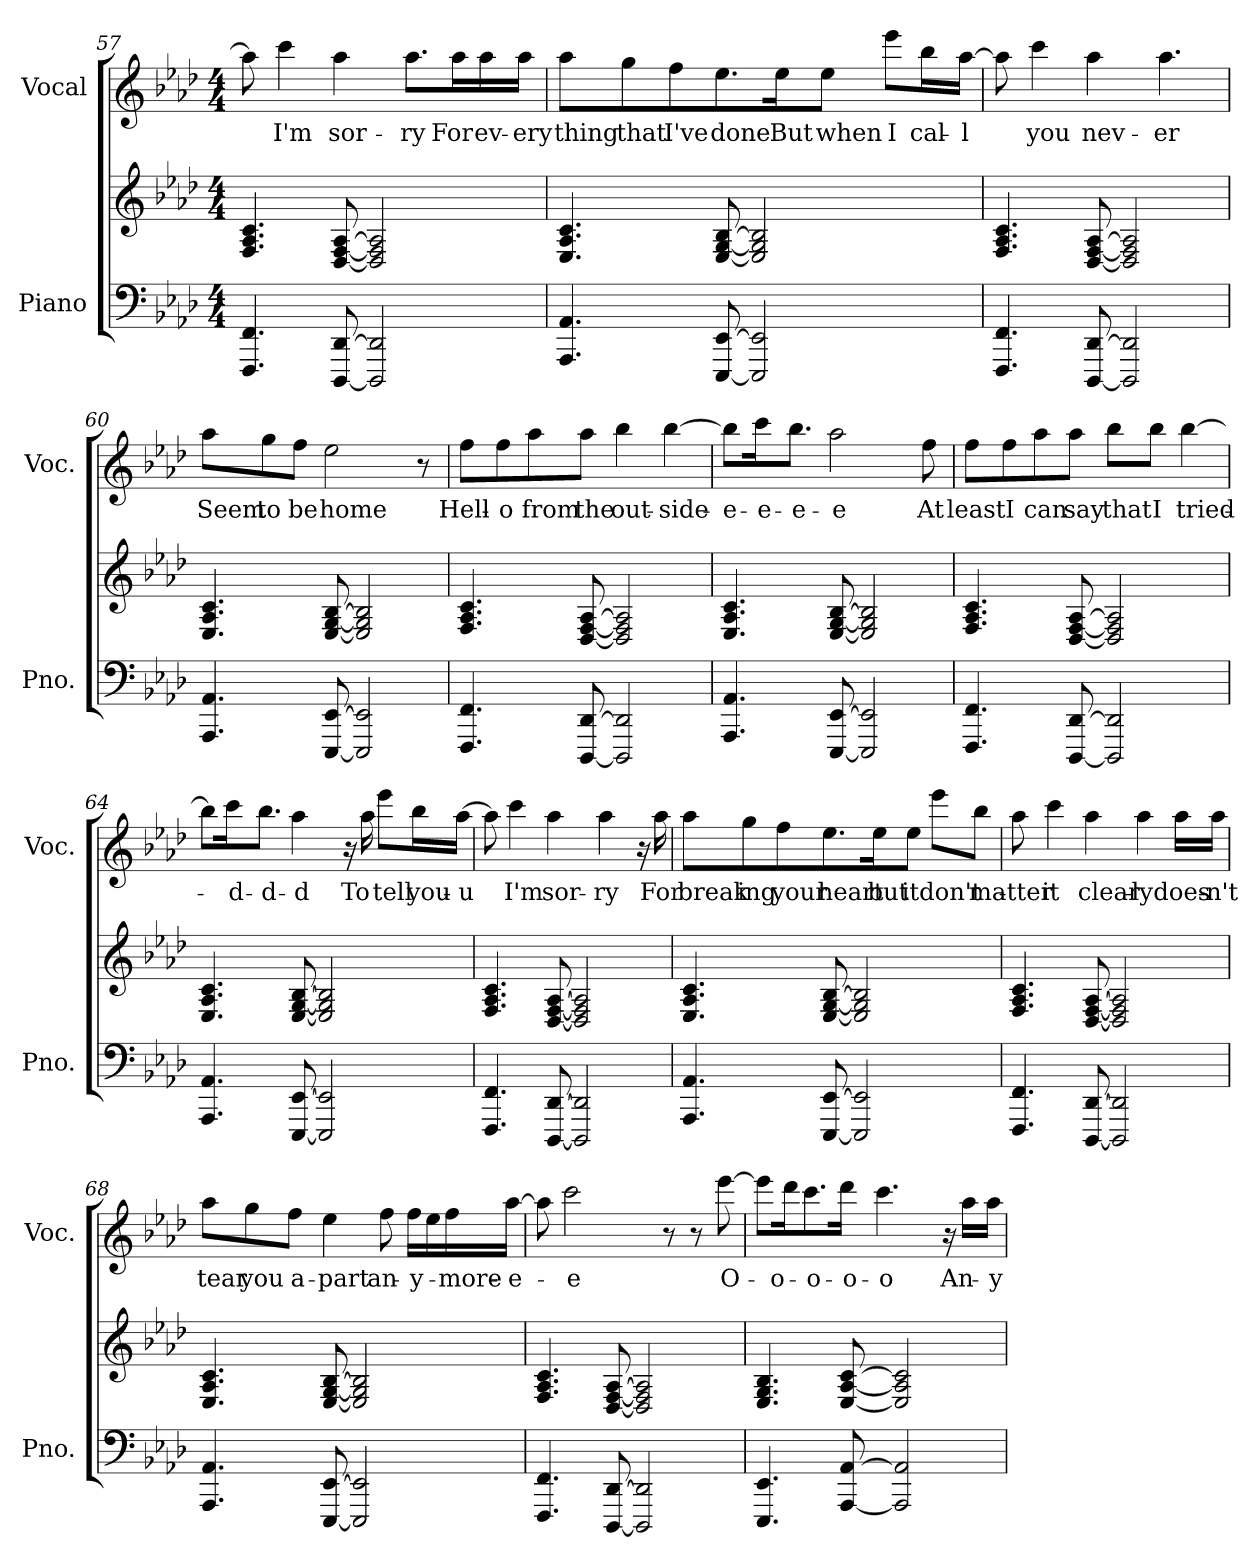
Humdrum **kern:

**kern	**kern	**kern	**text
*part2	*part2	*part1	*part1
*staff3	*staff2	*staff1	*staff1
*I"Piano	*	*I"Vocal	*
*I'Pno.	*	*I'Voc.	*
*clefF4	*clefG2	*clefG2	*
*k[b-e-a-d-]	*k[b-e-a-d-]	*k[b-e-a-d-]	*
*M4/4	*M4/4	*M4/4	*
=57	=57	=57	=57
4.FFF/ 4.FF/	4.F/ 4.A-/ 4.c/	8aa-\]	.
.	.	4ccc\	I'm
[8DDD-/ [8DD-/	[8D-/ [8F/ [8A-/	4aa-\	sor-
2DDD-/] 2DD-/]	2D-/] 2F/] 2A-/]	.	.
.	.	8.aa-\L	-ry
.	.	16aa-\L	For
.	.	16aa-\	ev-
.	.	16aa-\JJ	-ery
!!LO:LB:g=z
=58	=58	=58	=58
4.AAA-/ 4.AA-/	4.E-/ 4.A-/ 4.c/	8aa-\L	thing
.	.	8gg\	that
.	.	8ff\	I've
[8EEE-/ [8EE-/	[8E-/ [8G/ [8B-/	8.ee-\	done
2EEE-/] 2EE-/]	2E-/] 2G/] 2B-/]	.	.
.	.	16ee-\K	But
.	.	8ee-\J	when
.	.	8eee-\L	I
.	.	16bb-\L	cal-
.	.	[16aa-\JJ	-l
=59	=59	=59	=59
4.FFF/ 4.FF/	4.F/ 4.A-/ 4.c/	8aa-\]	.
.	.	4ccc\	you
[8DDD-/ [8DD-/	[8D-/ [8F/ [8A-/	4aa-\	nev-
2DDD-/] 2DD-/]	2D-/] 2F/] 2A-/]	.	.
.	.	4.aa-\	-er
=60	=60	=60	=60
4.AAA-/ 4.AA-/	4.E-/ 4.A-/ 4.c/	8aa-\L	Seem
.	.	8gg\	to
.	.	8ff\J	be
[8EEE-/ [8EE-/	[8E-/ [8G/ [8B-/	2ee-\	home
2EEE-/] 2EE-/]	2E-/] 2G/] 2B-/]	.	.
.	.	8r	.
!!LO:PB:g=z
=61	=61	=61	=61
4.FFF/ 4.FF/	4.F/ 4.A-/ 4.c/	8ff\L	Hell-
.	.	8ff\	-o
.	.	8aa-\	from
[8DDD-/ [8DD-/	[8D-/ [8F/ [8A-/	8aa-\J	the
2DDD-/] 2DD-/]	2D-/] 2F/] 2A-/]	4bb-\	out-
.	.	[4bb-\	-side-
=62	=62	=62	=62
4.AAA-/ 4.AA-/	4.E-/ 4.A-/ 4.c/	8bb-\L]	-e-
.	.	16ccc\K	-e-
.	.	8.bb-\J	-e-
[8EEE-/ [8EE-/	[8E-/ [8G/ [8B-/	2aa-\	-e
2EEE-/] 2EE-/]	2E-/] 2G/] 2B-/]	.	.
.	.	8ff\	At
=63	=63	=63	=63
4.FFF/ 4.FF/	4.F/ 4.A-/ 4.c/	8ff\L	least
.	.	8ff\	I
.	.	8aa-\	can
[8DDD-/ [8DD-/	[8D-/ [8F/ [8A-/	8aa-\J	say
2DDD-/] 2DD-/]	2D-/] 2F/] 2A-/]	8bb-\L	that
.	.	8bb-\J	I
.	.	[4bb-\	tried-
!!LO:LB:g=z
=64	=64	=64	=64
4.AAA-/ 4.AA-/	4.E-/ 4.A-/ 4.c/	8bb-\L]	.
.	.	16ccc\K	-d-
.	.	8.bb-\J	-d-
[8EEE-/ [8EE-/	[8E-/ [8G/ [8B-/	4aa-\	-d
2EEE-/] 2EE-/]	2E-/] 2G/] 2B-/]	.	.
.	.	16r	.
.	.	16aa-\	To
.	.	8eee-\L	tell
.	.	16bb-\L	you-
.	.	[16aa-\JJ	-u
=65	=65	=65	=65
4.FFF/ 4.FF/	4.F/ 4.A-/ 4.c/	8aa-\]	.
.	.	4ccc\	I'm
[8DDD-/ [8DD-/	[8D-/ [8F/ [8A-/	4aa-\	sor-
2DDD-/] 2DD-/]	2D-/] 2F/] 2A-/]	.	.
.	.	4aa-\	-ry
.	.	16r	.
.	.	16aa-\	For
!!LO:LB:g=z
=66	=66	=66	=66
4.AAA-/ 4.AA-/	4.E-/ 4.A-/ 4.c/	8aa-\L	break-
.	.	8gg\	-ing
.	.	8ff\	your
[8EEE-/ [8EE-/	[8E-/ [8G/ [8B-/	8.ee-\	heart
2EEE-/] 2EE-/]	2E-/] 2G/] 2B-/]	.	.
.	.	16ee-\K	but
.	.	8ee-\J	it
.	.	8eee-\L	don't
.	.	8bb-\J	ma-
=67	=67	=67	=67
4.FFF/ 4.FF/	4.F/ 4.A-/ 4.c/	8aa-\	-tter
.	.	4ccc\	it
[8DDD-/ [8DD-/	[8D-/ [8F/ [8A-/	4aa-\	clear-
2DDD-/] 2DD-/]	2D-/] 2F/] 2A-/]	.	.
.	.	4aa-\	-ly
.	.	16aa-\LL	does-
.	.	16aa-\JJ	-n't
!!LO:PB:g=z
=68	=68	=68	=68
4.AAA-/ 4.AA-/	4.E-/ 4.A-/ 4.c/	8aa-\L	tear
.	.	8gg\	you
.	.	8ff\J	a-
[8EEE-/ [8EE-/	[8E-/ [8G/ [8B-/	4ee-\	-part
2EEE-/] 2EE-/]	2E-/] 2G/] 2B-/]	.	.
.	.	8ff\	an-
.	.	16ff\LL	-y-
.	.	16ee-\	.
.	.	16ff\	-more-
.	.	[16aa-\JJ	-e-
=69	=69	=69	=69
4.FFF/ 4.FF/	4.F/ 4.A-/ 4.c/	8aa-\]	.
.	.	2ccc\	-e
[8DDD-/ [8DD-/	[8D-/ [8F/ [8A-/	.	.
2DDD-/] 2DD-/]	2D-/] 2F/] 2A-/]	.	.
.	.	8r	.
.	.	8r	.
.	.	[8eee-\	O-
=70	=70	=70	=70
4.EEE-/ 4.EE-/	4.E-/ 4.G/ 4.B-/	8eee-\L]	.
.	.	16ddd-\K	-o-
.	.	8.ccc\	-o-
[8AAA-/ [8AA-/	[8E-/ [8A-/ [8c/	16ddd-\Jk	-o-
.	.	4.ccc\	-o
2AAA-/] 2AA-/]	2E-/] 2A-/] 2c/]	.	.
.	.	16r	.
.	.	16aa-\LL	An-
.	.	16aa-\JJ	-y-
=	=	=	=
*-	*-	*-	*-
